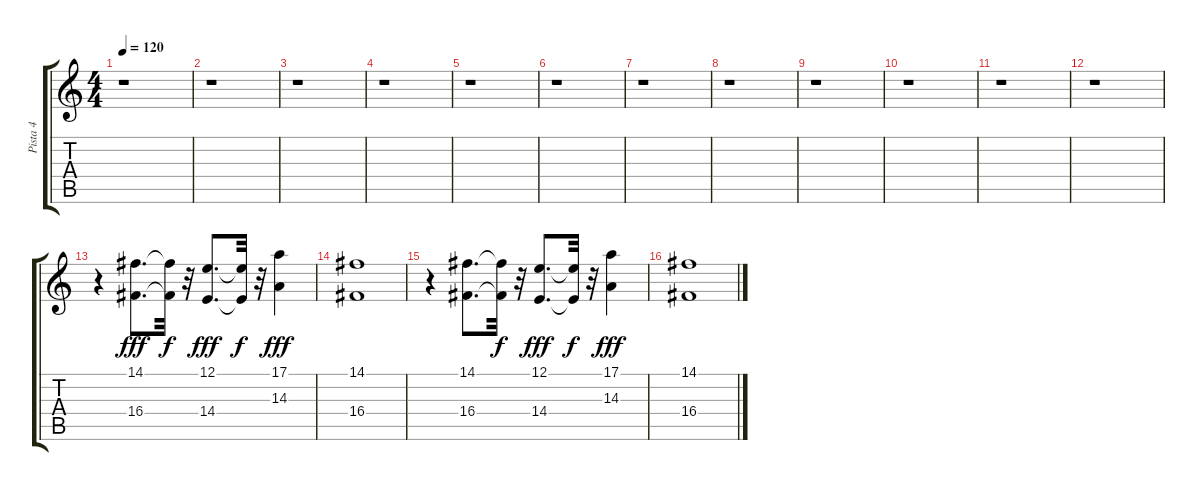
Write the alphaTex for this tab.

\track ("Pista 4" "Pista 4") {instrument trombone}
\staff {score tabs}
\tuning (E4 B3 G3 D3 A2 E2) {hide}
\ts (4 4)
\tempo 120
\clef g2
\ks c
r.1{dy fff} |
r.1 |
r.1 |
r.1 |
r.1 |
r.1 |
r.1 |
r.1 |
r.1 |
r.1 |
r.1 |
r.1 |
r.4 (14.1 16.4).8{d} (14.1{t} 16.4{t}).32{dy f} r.32 (12.1 14.4).8{d dy fff} (12.1{t} 14.4{t}).32{dy f} r.32 (17.1 14.3).4{dy fff} |
(14.1 16.4).1 |
r.4 (14.1 16.4).8{d} (14.1{t} 16.4{t}).32{dy f} r.32 (12.1 14.4).8{d dy fff} (12.1{t} 14.4{t}).32{dy f} r.32 (17.1 14.3).4{dy fff} |
(14.1 16.4).1
